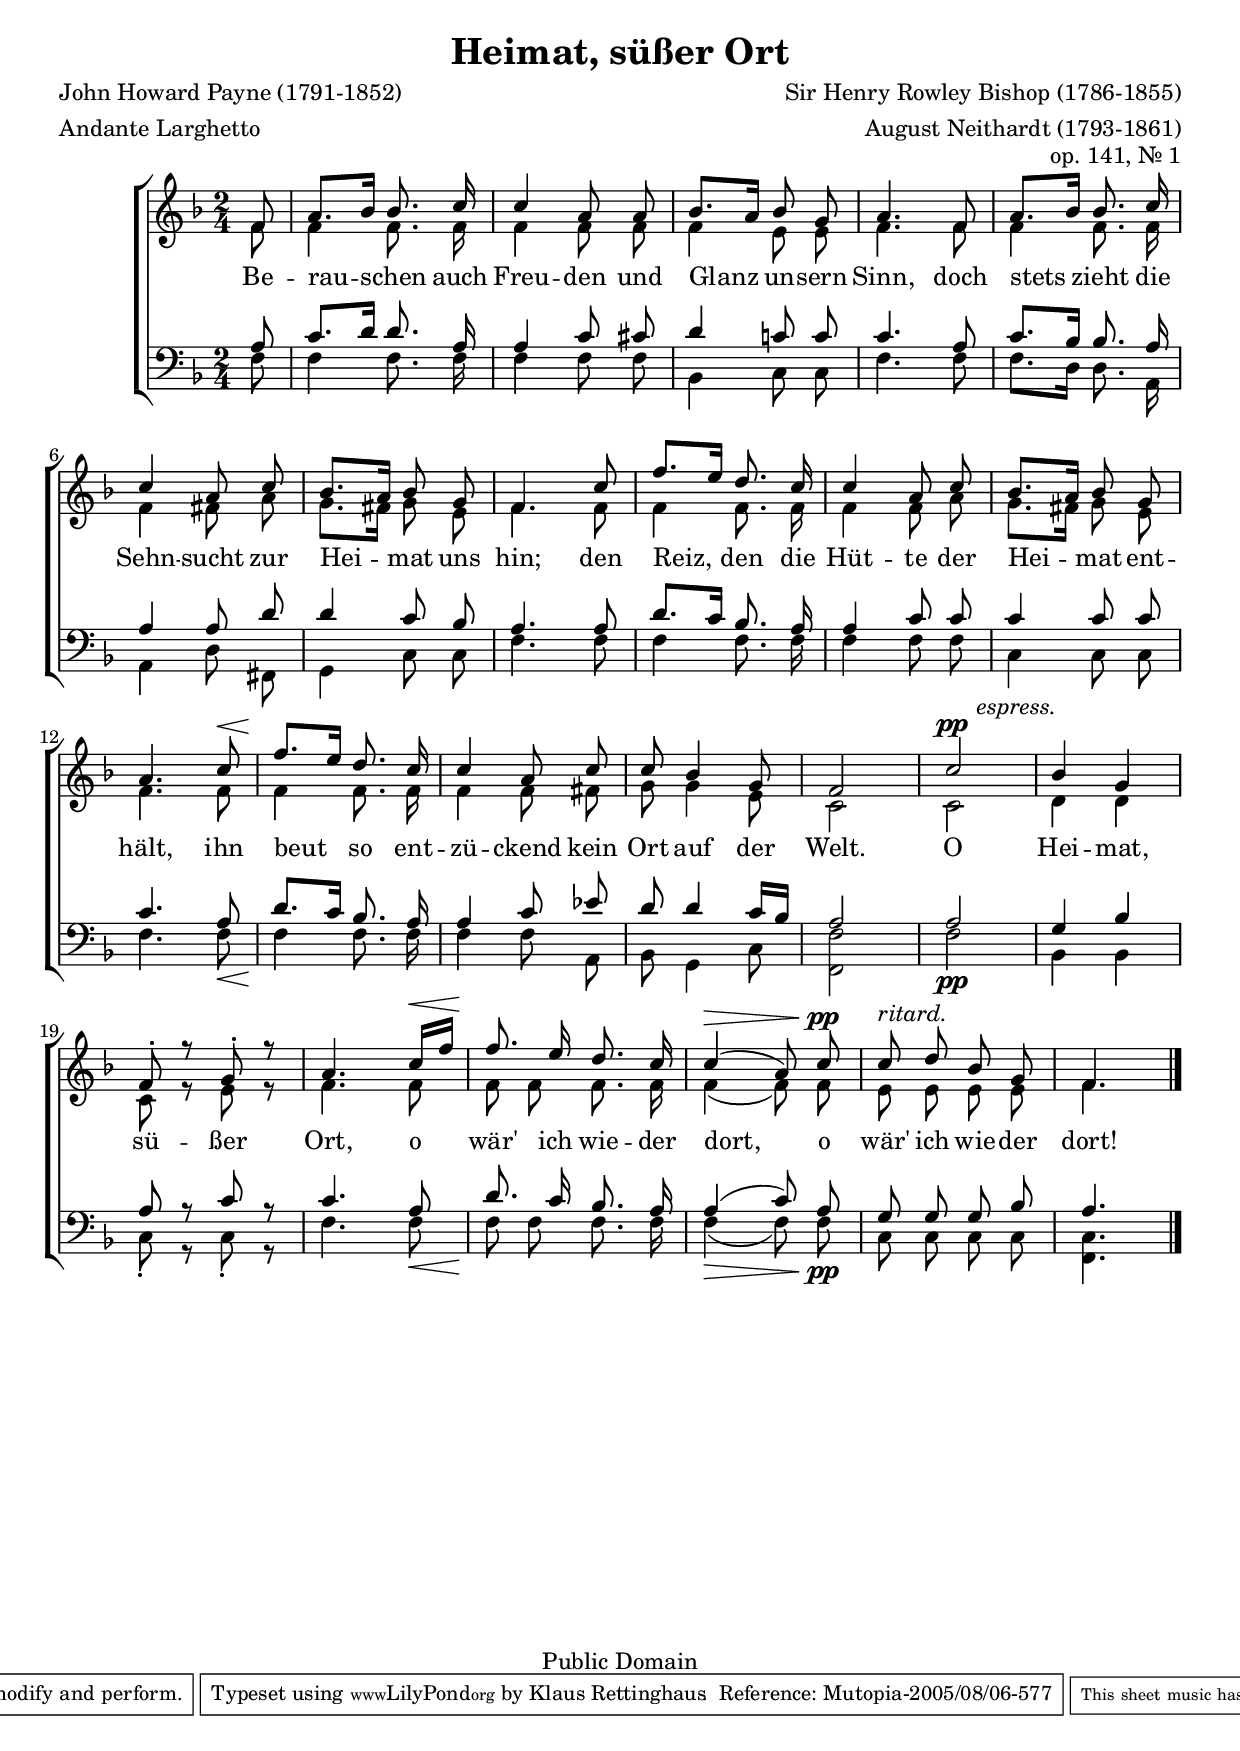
\include "deutsch.ly" 

\version "2.6.0" 

global = { \key f \major \time 2/4 } 

SHome = \relative c'' 
	{ 
	\partial 8 
	f,8 a8.[ b16] b8. c16 c4 a8 
	a b8.[ a16] b8 g a4. 
	f8 a8.[ b16] b8. c16 c4 a8 
	c b8.[ a16] b8 g f4. 
	c'8 f8.[ e16] d8. c16 c4 a8 
	c b8.[ a16] b8 g a4. 
	c8\< f8.[\! e16] d8. c16 c4 a8 
	c c8 b4 g8 f2 
	\once \override TextScript #'extra-offset = #'( 3 . -0.5 ) 
	c'2^\markup {\italic espress.}\pp b4 g f8^. r g^. r a4. 
	c16[\< f] f8.\! e16 d8. c16 c4(\> a8) 
	c\pp c^\markup {\italic ritard.} d b g f4. 
	\bar "|." 
	} 

AHome = \relative c' 
	{ 
	\partial 8 
	f8 f4 f8. f16 f4 f8 
	f f4 e8 e f4. 
	f8 f4 f8. f16 f4 fis8 
	a g8.[ fis16] g8 e f4. 
	f8 f4 f8. f16 f4 f8 
	a g8.[ fis16] g8 e f4. 
	f8 f4 f8. f16 f4 f8 
	fis g8 g4 e8 c2 
	c d4 d c8 r e r f4. 
	f8 f f f8. f16 f4( f8) 
	f e e e e f4. 
	\bar "|." 
	} 

THome = \relative c' 
	{ 
	\partial 8 
	a8 c8.[ d16] d8. a16 a4 c8 
	cis d4 c!8 c c4. 
	a8 c8.[ b16] b8. a16 a4 a8 
	d d4 c8 b a4. 
	a8 d8.[ c16] b8. a16 a4 c8 
	c c4 c8 c c4. 
	a8 d8.[ c16] b8. a16 a4 c8 
	es d8 d4 c16[ b] a2 
	a g4 b a8 r c r c4. 
	a8 d8. c16 b8. a16 a4( c8) 
	a g g g b a4. 
	\bar "|." 
	} 

BHome = \relative c 
	{ 
	\partial 8 
	f8 f4 f8. f16 f4 f8 
	f b,4 c8 c f4. 
	f8 f8.[ d16] d8. a16 a4 d8 
	fis, g4 c8 c f4. 
	f8 f4 f8. f16 f4 f8 
	f c4 c8 c f4. 
	f8\< f4\! f8. f16 f4 f8 
	a, b8 g4 c8 << f2 f, >>
	f'\pp b,4 b c8_. r c_. r f4. 
	f8\< f\! f f8. f16 f4(\> f8) 
	f\pp c c c c << c4. f, >> 
	\bar "|." 
	} 


LHome = \lyricmode {
	Be -- rau -- schen auch Freu -- den und Glanz un -- sern Sinn, 
	doch stets zieht die Sehn -- sucht zur Hei -- mat uns hin; 
	den Reiz, den die Hüt -- te der Hei -- mat ent -- hält, 
	ihn beut so ent -- zü -- ckend kein Ort auf der Welt. 
	O Hei -- mat, sü -- ßer Ort, 
	o wär' ich wie -- der dort, 
	o wär' ich wie -- der dort! 
}

%--------------------

\header {
 dedication = "" 
 title = "Heimat, süßer Ort" 
 subtitle = "" 
 subsubtitle = "" 
 composer = "Sir Henry Rowley Bishop (1786-1855)" 
 opus = "op. 141, Nr. 1" 
% piece = "Nr. 1" 
 meter = "Andante Larghetto" 
 instrument = "" 
 arranger = "August Neithardt (1793-1861)" 
 poet = "John Howard Payne (1791-1852)" 
 texttranslator = "Johann Christoph Grünbaum (1785-1870)" 

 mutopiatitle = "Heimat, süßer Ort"
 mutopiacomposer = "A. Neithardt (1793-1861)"
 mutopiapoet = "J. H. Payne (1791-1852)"
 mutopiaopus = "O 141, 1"
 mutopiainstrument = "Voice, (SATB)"
 date = "1850"
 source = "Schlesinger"
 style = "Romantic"
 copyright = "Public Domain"
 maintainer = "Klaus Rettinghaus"
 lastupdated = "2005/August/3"

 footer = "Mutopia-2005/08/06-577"
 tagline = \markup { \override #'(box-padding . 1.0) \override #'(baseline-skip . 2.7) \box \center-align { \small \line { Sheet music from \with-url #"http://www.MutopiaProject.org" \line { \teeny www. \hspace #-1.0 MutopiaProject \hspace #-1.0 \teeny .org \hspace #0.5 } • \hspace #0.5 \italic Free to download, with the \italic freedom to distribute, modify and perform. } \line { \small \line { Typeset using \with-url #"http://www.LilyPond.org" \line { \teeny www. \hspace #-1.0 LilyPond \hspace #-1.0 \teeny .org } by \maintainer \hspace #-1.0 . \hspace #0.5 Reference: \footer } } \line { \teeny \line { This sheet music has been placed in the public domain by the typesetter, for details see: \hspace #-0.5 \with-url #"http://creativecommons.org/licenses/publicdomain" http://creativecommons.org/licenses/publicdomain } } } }
}
  
\score { 
\context ChoirStaff 
	<< 
	\context Staff = boys 
		<< 
			\clef "G" 
			\context Voice = Sopran { \voiceOne 
				<< 
				\autoBeamOff 
				\dynamicUp 
				\global \SHome 
				>> } 
			\context Voice = Alt { \voiceTwo 
 				<< 
				\autoBeamOff 
				\global \AHome 
				>> } 
			>> 
	\context Lyrics = verse 
	\context Staff = men 
		<< 
			\clef "F" 
			\context Voice = Tenor { \voiceOne 
				<< 
				\autoBeamOff 
				\dynamicUp 
				\global \THome 
				>> } 
			\context Voice = Bass { \voiceTwo 
				<< 
				\autoBeamOff 
				\dynamicDown 
				\global \BHome 
				>> } 
		>> 
	\context Lyrics = verse \lyricsto Sopran \LHome 
	>> 

\midi { 
 \tempo 4=48 
} 

\layout { 
	\context { 
		} 
	} 
} 
